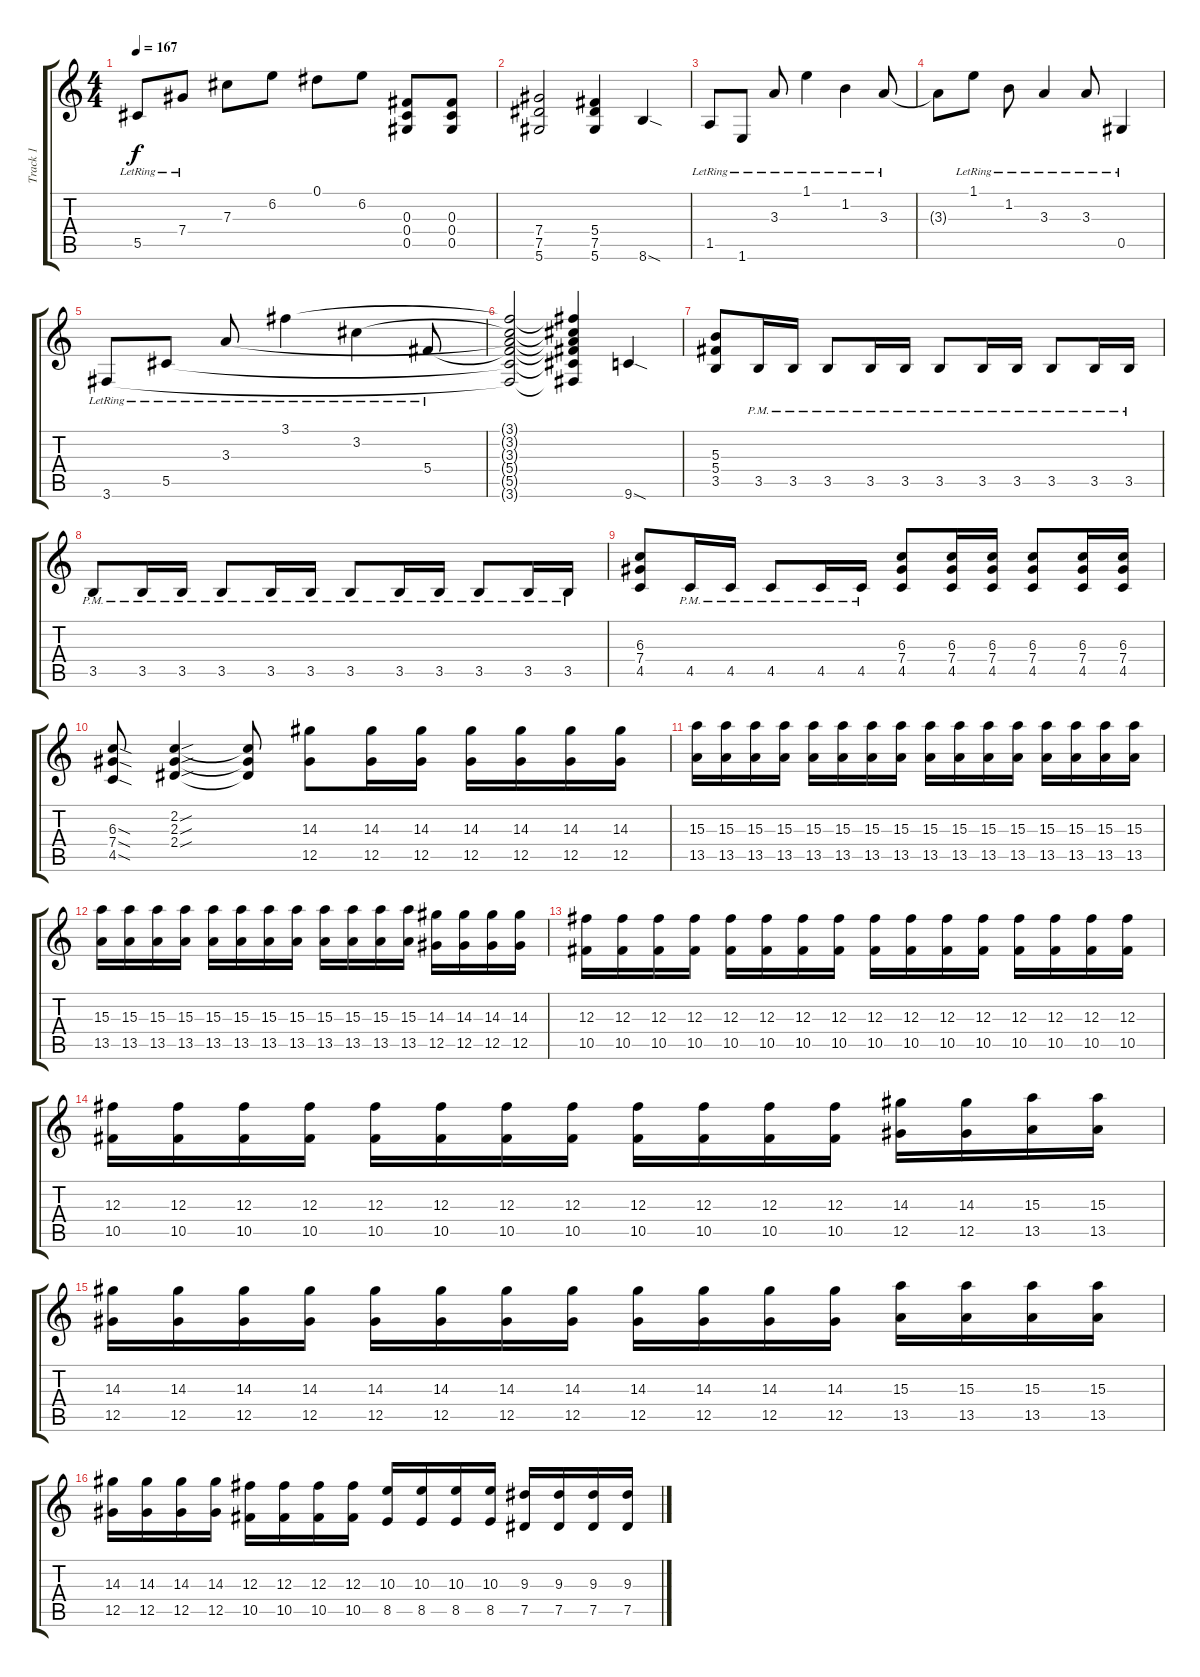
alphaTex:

\track ("Track 1" "Track 1") {instrument distortionguitar}
\staff {score tabs}
\tuning (Eb4 Bb3 Gb3 Db3 Ab2 Eb2) {hide}
\ts (4 4)
\tempo 167
\clef g2
\ks c
5.5{lr}.8{dy f} 7.4{lr}.8 7.3.8 6.2.8 0.1.8 6.2.8 (0.3 0.4 0.5).8 (0.3 0.4 0.5).8 |
(7.4 7.5 5.6).2 (5.4 7.5 5.6).4 8.6{sod}.4 |
1.5{lr}.8 1.6{lr}.8 3.3{lr}.8 1.1{lr}.4 1.2{lr}.4 3.3{lr}.8 |
3.3{t}.8 1.1{lr}.8 1.2{lr}.8 3.3{lr}.4 3.3{lr}.8 0.5{lr}.4 |
3.6{lr}.8 5.5{lr}.8 3.3{lr}.8 3.1{lr}.4 3.2{lr}.4 5.4{lr}.8 |
(3.1{t} 3.2{t} 3.3{t} 5.4{t} 5.5{t} 3.6{t}).2 (3.1{t} 3.2{t} 3.3{t} 5.4{t} 5.5{t} 3.6{t}).4 9.6{sod}.4 |
(5.3 5.4 3.5).8 3.5{pm}.16 3.5{pm}.16 3.5{pm}.8 3.5{pm}.16 3.5{pm}.16 3.5{pm}.8 3.5{pm}.16 3.5{pm}.16 3.5{pm}.8 3.5{pm}.16 3.5{pm}.16 |
3.5{pm}.8 3.5{pm}.16 3.5{pm}.16 3.5{pm}.8 3.5{pm}.16 3.5{pm}.16 3.5{pm}.8 3.5{pm}.16 3.5{pm}.16 3.5{pm}.8 3.5{pm}.16 3.5{pm}.16 |
(6.3 7.4 4.5).8 4.5{pm}.16 4.5{pm}.16 4.5{pm}.8 4.5{pm}.16 4.5{pm}.16 (6.3 7.4 4.5).8 (6.3 7.4 4.5).16 (6.3 7.4 4.5).16 (6.3 7.4 4.5).8 (6.3 7.4 4.5).16 (6.3 7.4 4.5).16 |
(6.3{sod} 7.4{sod} 4.5{sod}).8 (2.2{sou} 2.3{sou} 2.4{sou}).4 (2.2{t} 2.3{t} 2.4{t}).8 (14.3 12.5).8 (14.3 12.5).16 (14.3 12.5).16 (14.3 12.5).16 (14.3 12.5).16 (14.3 12.5).16 (14.3 12.5).16 |
(15.3 13.5).16 (15.3 13.5).16 (15.3 13.5).16 (15.3 13.5).16 (15.3 13.5).16 (15.3 13.5).16 (15.3 13.5).16 (15.3 13.5).16 (15.3 13.5).16 (15.3 13.5).16 (15.3 13.5).16 (15.3 13.5).16 (15.3 13.5).16 (15.3 13.5).16 (15.3 13.5).16 (15.3 13.5).16 |
(15.3 13.5).16 (15.3 13.5).16 (15.3 13.5).16 (15.3 13.5).16 (15.3 13.5).16 (15.3 13.5).16 (15.3 13.5).16 (15.3 13.5).16 (15.3 13.5).16 (15.3 13.5).16 (15.3 13.5).16 (15.3 13.5).16 (14.3 12.5).16 (14.3 12.5).16 (14.3 12.5).16 (14.3 12.5).16 |
(12.3 10.5).16 (12.3 10.5).16 (12.3 10.5).16 (12.3 10.5).16 (12.3 10.5).16 (12.3 10.5).16 (12.3 10.5).16 (12.3 10.5).16 (12.3 10.5).16 (12.3 10.5).16 (12.3 10.5).16 (12.3 10.5).16 (12.3 10.5).16 (12.3 10.5).16 (12.3 10.5).16 (12.3 10.5).16 |
(12.3 10.5).16 (12.3 10.5).16 (12.3 10.5).16 (12.3 10.5).16 (12.3 10.5).16 (12.3 10.5).16 (12.3 10.5).16 (12.3 10.5).16 (12.3 10.5).16 (12.3 10.5).16 (12.3 10.5).16 (12.3 10.5).16 (14.3 12.5).16 (14.3 12.5).16 (15.3 13.5).16 (15.3 13.5).16 |
(14.3 12.5).16 (14.3 12.5).16 (14.3 12.5).16 (14.3 12.5).16 (14.3 12.5).16 (14.3 12.5).16 (14.3 12.5).16 (14.3 12.5).16 (14.3 12.5).16 (14.3 12.5).16 (14.3 12.5).16 (14.3 12.5).16 (15.3 13.5).16 (15.3 13.5).16 (15.3 13.5).16 (15.3 13.5).16 |
(14.3 12.5).16 (14.3 12.5).16 (14.3 12.5).16 (14.3 12.5).16 (12.3 10.5).16 (12.3 10.5).16 (12.3 10.5).16 (12.3 10.5).16 (10.3 8.5).16 (10.3 8.5).16 (10.3 8.5).16 (10.3 8.5).16 (9.3 7.5).16 (9.3 7.5).16 (9.3 7.5).16 (9.3 7.5).16
